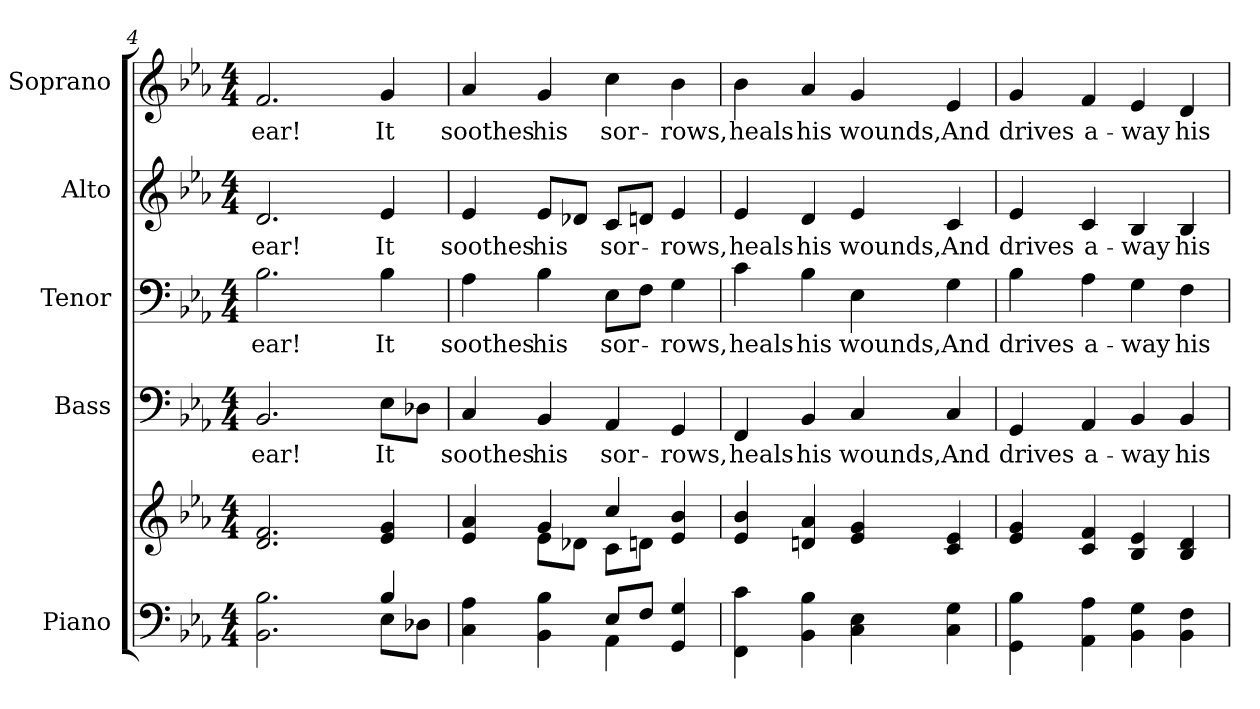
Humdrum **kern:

**kern	**kern	**kern	**text	**kern	**text	**kern	**text	**kern	**text
*part5	*part5	*part4	*part4	*part3	*part3	*part2	*part2	*part1	*part1
*staff6	*staff5	*staff4	*staff4	*staff3	*staff3	*staff2	*staff2	*staff1	*staff1
*I"Piano	*	*I"Bass	*	*I"Tenor	*	*I"Alto	*	*I"Soprano	*
*I'Pno.	*	*I'B.	*	*I'T.	*	*I'A.	*	*I'S.	*
*clefF4	*clefG2	*clefF4	*	*clefF4	*	*clefG2	*	*clefG2	*
*k[b-e-a-]	*k[b-e-a-]	*k[b-e-a-]	*	*k[b-e-a-]	*	*k[b-e-a-]	*	*k[b-e-a-]	*
*E-:	*E-:	*E-:	*	*E-:	*	*E-:	*	*E-:	*
*M4/4	*M4/4	*M4/4	*	*M4/4	*	*M4/4	*	*M4/4	*
=4	=4	=4	=4	=4	=4	=4	=4	=4	=4
*^	*	*	*	*	*	*	*	*	*
!	!	!	!	!LO:LY:b:color=#000000	!	!	!	!	!	!
!	!	!	!	!	!	!LO:LY:b:color=#000000	!	!	!	!
!	!	!	!	!	!	!	!	!LO:LY:b:color=#000000	!	!
!	!	!	!	!	!	!	!	!	!	!LO:LY:b:color=#000000
2.BB-i\ 2.B-i	2ryy	2.di/ 2.fi	2.BB-i/	ear!	2.B-i\	ear!	2.di/	ear!	2.fi/	ear!
.	4ryy	.	.	.	.	.	.	.	.	.
!	!	!	!	!LO:LY:b:color=#000000	!	!	!	!	!	!
!	!	!	!	!	!	!LO:LY:b:color=#000000	!	!	!	!
!	!	!	!	!	!	!	!	!LO:LY:b:color=#000000	!	!
!	!	!	!	!	!	!	!	!	!	!LO:LY:b:color=#000000
4B-i/	8E-i\L	4e-i/ 4gi	8E-i\L	It	4B-i\	It	4e-i/	It	4gi/	It
.	8D-Xi\J	.	8D-Xi\J	.	.	.	.	.	.	.
!!LO:PB:g=z
=5	=5	=5	=5	=5	=5	=5	=5	=5	=5	=5
*	*	*^	*	*	*	*	*	*	*	*
!	!	!	!	!	!LO:LY:b:color=#000000	!	!	!	!	!	!
!	!	!	!	!	!	!	!LO:LY:b:color=#000000	!	!	!	!
!	!	!	!	!	!	!	!	!	!LO:LY:b:color=#000000	!	!
!	!	!	!	!	!	!	!	!	!	!	!LO:LY:b:color=#000000
4Ci\ 4A-i	2ryy	4e-i/ 4a-i	4ryy	4Ci/	soothes	4A-i\	soothes	4e-i/	soothes	4a-i/	soothes
!	!	!	!	!	!LO:LY:b:color=#000000	!	!	!	!	!	!
!	!	!	!	!	!	!	!LO:LY:b:color=#000000	!	!	!	!
!	!	!	!	!	!	!	!	!	!LO:LY:b:color=#000000	!	!
!	!	!	!	!	!	!	!	!	!	!	!LO:LY:b:color=#000000
4BB-i\ 4B-i	.	4gi/	8e-i\L	4BB-i/	his	4B-i\	his	8e-i/L	his	4gi/	his
.	.	.	8d-Xi\J	.	.	.	.	8d-Xi/J	.	.	.
!	!	!	!	!	!LO:LY:b:color=#000000	!	!	!	!	!	!
!	!	!	!	!	!	!	!LO:LY:b:color=#000000	!	!	!	!
!	!	!	!	!	!	!	!	!	!LO:LY:b:color=#000000	!	!
!	!	!	!	!	!	!	!	!	!	!	!LO:LY:b:color=#000000
8E-i/L	4AA-i\	4cci/	8ci\L	4AA-i/	sor-	8E-i\L	sor-	8ci/L	sor-	4cci\	sor-
8Fi/J	.	.	8dni\J	.	.	8Fi\J	.	8dni/J	.	.	.
!	!	!	!	!	!LO:LY:b:color=#000000	!	!	!	!	!	!
!	!	!	!	!	!	!	!LO:LY:b:color=#000000	!	!	!	!
!	!	!	!	!	!	!	!	!	!LO:LY:b:color=#000000	!	!
!	!	!	!	!	!	!	!	!	!	!	!LO:LY:b:color=#000000
4GGi/ 4Gi	4ryy	4e-i/ 4b-i	4ryy	4GGi/	-rows,	4Gi\	-rows,	4e-i/	-rows,	4b-i\	-rows,
*v	*v	*	*	*	*	*	*	*	*	*	*
*	*v	*v	*	*	*	*	*	*	*	*
=6	=6	=6	=6	=6	=6	=6	=6	=6	=6
*^	*^	*	*	*	*	*	*	*	*
!	!	!	!	!	!LO:LY:b:color=#000000	!	!	!	!	!	!
*v	*v	*	*	*	*	*	*	*	*	*	*
*	*v	*v	*	*	*	*	*	*	*	*
*^	*^	*	*	*	*	*	*	*	*
!	!	!	!	!	!	!	!LO:LY:b:color=#000000	!	!	!	!
*v	*v	*	*	*	*	*	*	*	*	*	*
*	*v	*v	*	*	*	*	*	*	*	*
*^	*^	*	*	*	*	*	*	*	*
!	!	!	!	!	!	!	!	!	!LO:LY:b:color=#000000	!	!
*v	*v	*	*	*	*	*	*	*	*	*	*
*	*v	*v	*	*	*	*	*	*	*	*
*^	*^	*	*	*	*	*	*	*	*
!	!	!	!	!	!	!	!	!	!	!	!LO:LY:b:color=#000000
*v	*v	*	*	*	*	*	*	*	*	*	*
*	*v	*v	*	*	*	*	*	*	*	*
4FFi\ 4ci	4e-i/ 4b-i	4FFi/	heals	4ci\	heals	4e-i/	heals	4b-i\	heals
!	!	!	!LO:LY:b:color=#000000	!	!	!	!	!	!
!	!	!	!	!	!LO:LY:b:color=#000000	!	!	!	!
!	!	!	!	!	!	!	!LO:LY:b:color=#000000	!	!
!	!	!	!	!	!	!	!	!	!LO:LY:b:color=#000000
4BB-i\ 4B-i	4dni/ 4a-i	4BB-i/	his	4B-i\	his	4di/	his	4a-i/	his
!	!	!	!LO:LY:b:color=#000000	!	!	!	!	!	!
!	!	!	!	!	!LO:LY:b:color=#000000	!	!	!	!
!	!	!	!	!	!	!	!LO:LY:b:color=#000000	!	!
!	!	!	!	!	!	!	!	!	!LO:LY:b:color=#000000
4Ci\ 4E-i	4e-i/ 4gi	4Ci/	wounds,	4E-i\	wounds,	4e-i/	wounds,	4gi/	wounds,
!	!	!	!LO:LY:b:color=#000000	!	!	!	!	!	!
!	!	!	!	!	!LO:LY:b:color=#000000	!	!	!	!
!	!	!	!	!	!	!	!LO:LY:b:color=#000000	!	!
!	!	!	!	!	!	!	!	!	!LO:LY:b:color=#000000
4Ci\ 4Gi	4ci/ 4e-i	4Ci/	And	4Gi\	And	4ci/	And	4e-i/	And
!!LO:PB:g=z
=7	=7	=7	=7	=7	=7	=7	=7	=7	=7
!	!	!	!LO:LY:b:color=#000000	!	!	!	!	!	!
!	!	!	!	!	!LO:LY:b:color=#000000	!	!	!	!
!	!	!	!	!	!	!	!LO:LY:b:color=#000000	!	!
!	!	!	!	!	!	!	!	!	!LO:LY:b:color=#000000
4GGi\ 4B-i	4e-i/ 4gi	4GGi/	drives	4B-i\	drives	4e-i/	drives	4gi/	drives
!	!	!	!LO:LY:b:color=#000000	!	!	!	!	!	!
!	!	!	!	!	!LO:LY:b:color=#000000	!	!	!	!
!	!	!	!	!	!	!	!LO:LY:b:color=#000000	!	!
!	!	!	!	!	!	!	!	!	!LO:LY:b:color=#000000
4AA-i\ 4A-i	4ci/ 4fi	4AA-i/	a-	4A-i\	a-	4ci/	a-	4fi/	a-
!	!	!	!LO:LY:b:color=#000000	!	!	!	!	!	!
!	!	!	!	!	!LO:LY:b:color=#000000	!	!	!	!
!	!	!	!	!	!	!	!LO:LY:b:color=#000000	!	!
!	!	!	!	!	!	!	!	!	!LO:LY:b:color=#000000
4BB-i\ 4Gi	4B-i/ 4e-i	4BB-i/	-way	4Gi\	-way	4B-i/	-way	4e-i/	-way
!	!	!	!LO:LY:b:color=#000000	!	!	!	!	!	!
!	!	!	!	!	!LO:LY:b:color=#000000	!	!	!	!
!	!	!	!	!	!	!	!LO:LY:b:color=#000000	!	!
!	!	!	!	!	!	!	!	!	!LO:LY:b:color=#000000
4BB-i\ 4Fi	4B-i/ 4di	4BB-i/	his	4Fi\	his	4B-i/	his	4di/	his
=	=	=	=	=	=	=	=	=	=
*-	*-	*-	*-	*-	*-	*-	*-	*-	*-
